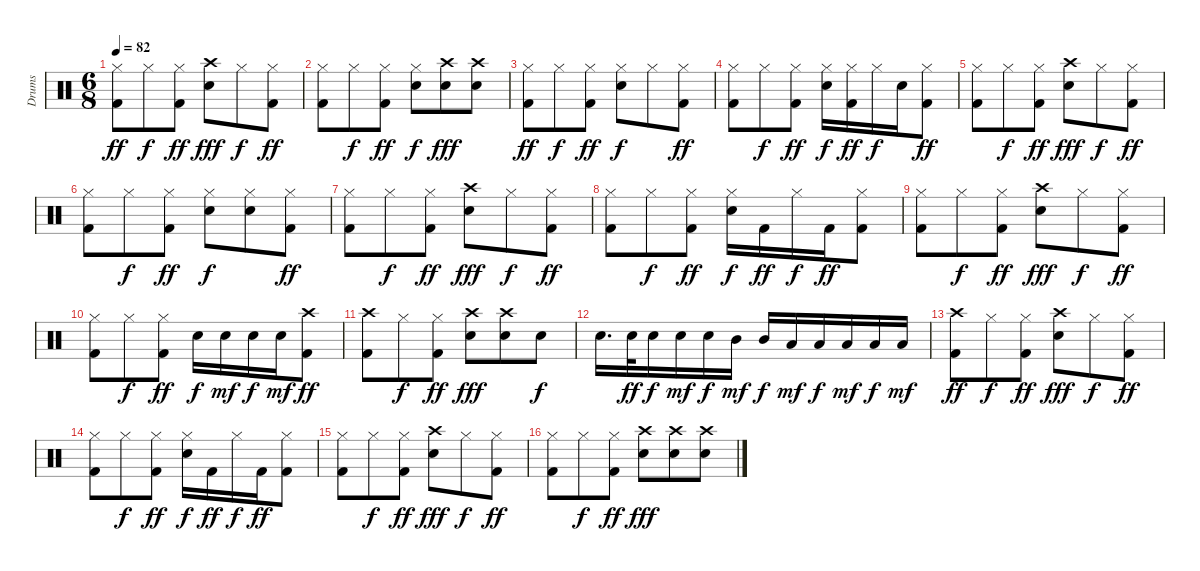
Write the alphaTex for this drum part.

\track ("Drums" "Drums") {instrument percussion}
\staff {score}
\articulation defaults
\ts (6 8)
\tempo 82
\clef neutral
\ks c
("Hi-Hat (closed)" "Kick (hit) 2").8{dy ff} "Hi-Hat (closed)".8{dy f} ("Hi-Hat (closed)" "Kick (hit) 2").8{dy ff} ("Crash high (hit)" "Snare (hit) 2").8{dy fff} "Hi-Hat (closed)".8{dy f} ("Hi-Hat (closed)" "Kick (hit) 2").8{dy ff} |
("Hi-Hat (closed)" "Kick (hit) 2").8 "Hi-Hat (closed)".8{dy f} ("Hi-Hat (closed)" "Kick (hit) 2").8{dy ff} ("Hi-Hat (closed)" "Snare (hit) 2").8{dy f} ("Crash high (hit)" "Snare (hit) 2").8{dy fff} ("Crash high (hit)" "Snare (hit) 2").8 |
("Hi-Hat (closed)" "Kick (hit) 2").8{dy ff} "Hi-Hat (closed)".8{dy f} ("Hi-Hat (closed)" "Kick (hit) 2").8{dy ff} ("Hi-Hat (closed)" "Snare (hit) 2").8{dy f} "Hi-Hat (closed)".8 ("Hi-Hat (closed)" "Kick (hit) 2").8{dy ff} |
("Hi-Hat (closed)" "Kick (hit) 2").8 "Hi-Hat (closed)".8{dy f} ("Hi-Hat (closed)" "Kick (hit) 2").8{dy ff} ("Hi-Hat (closed)" "Snare (hit) 2").16{dy f} ("Hi-Hat (closed)" "Kick (hit) 2").16{dy ff} "Hi-Hat (closed)".16{dy f} "Snare (hit) 2".16 ("Hi-Hat (closed)" "Kick (hit) 2").8{dy ff} |
("Hi-Hat (closed)" "Kick (hit) 2").8 "Hi-Hat (closed)".8{dy f} ("Hi-Hat (closed)" "Kick (hit) 2").8{dy ff} ("Crash high (hit)" "Snare (hit) 2").8{dy fff} "Hi-Hat (closed)".8{dy f} ("Hi-Hat (closed)" "Kick (hit) 2").8{dy ff} |
("Hi-Hat (closed)" "Kick (hit) 2").8 "Hi-Hat (closed)".8{dy f} ("Hi-Hat (closed)" "Kick (hit) 2").8{dy ff} ("Hi-Hat (closed)" "Snare (hit) 2").8{dy f} ("Hi-Hat (closed)" "Snare (hit) 2").8 ("Hi-Hat (closed)" "Kick (hit) 2").8{dy ff} |
("Hi-Hat (closed)" "Kick (hit) 2").8 "Hi-Hat (closed)".8{dy f} ("Hi-Hat (closed)" "Kick (hit) 2").8{dy ff} ("Crash high (hit)" "Snare (hit) 2").8{dy fff} "Hi-Hat (closed)".8{dy f} ("Hi-Hat (closed)" "Kick (hit) 2").8{dy ff} |
("Hi-Hat (closed)" "Kick (hit) 2").8 "Hi-Hat (closed)".8{dy f} ("Hi-Hat (closed)" "Kick (hit) 2").8{dy ff} ("Hi-Hat (closed)" "Snare (hit) 2").16{dy f} "Kick (hit) 2".16{dy ff} "Hi-Hat (closed)".16{dy f} "Kick (hit) 2".16{dy ff} ("Hi-Hat (closed)" "Kick (hit) 2").8 |
("Hi-Hat (closed)" "Kick (hit) 2").8 "Hi-Hat (closed)".8{dy f} ("Hi-Hat (closed)" "Kick (hit) 2").8{dy ff} ("Crash high (hit)" "Snare (hit) 2").8{dy fff} "Hi-Hat (closed)".8{dy f} ("Hi-Hat (closed)" "Kick (hit) 2").8{dy ff} |
("Hi-Hat (closed)" "Kick (hit) 2").8 "Hi-Hat (closed)".8{dy f} ("Hi-Hat (closed)" "Kick (hit) 2").8{dy ff} "Snare (hit) 2".16{dy f} "Snare (hit) 2".16{dy mf} "Snare (hit) 2".16{dy f} "Snare (hit) 2".16{dy mf} ("Crash high (hit)" "Kick (hit) 2").8{dy ff} |
("Crash high (hit)" "Kick (hit) 2").8 "Hi-Hat (closed)".8{dy f} ("Hi-Hat (closed)" "Kick (hit) 2").8{dy ff} ("Crash high (hit)" "Snare (hit) 2").8{dy fff} ("Crash high (hit)" "Snare (hit) 2").8 "Snare (hit) 2".8{dy f} |
"Snare (hit) 2".16{d} "Snare (hit) 2".32{dy ff} "Snare (hit) 2".16{dy f} "Snare (hit) 2".16{dy mf} "Snare (hit) 2".16{dy f} "Mid Tom (hit)".16{dy mf} "Mid Tom (hit)".16{dy f} "Low Tom (hit)".16{dy mf} "Low Tom (hit)".16{dy f} "Low Floor Tom (hit)".16{dy mf} "Low Floor Tom (hit)".16{dy f} "Low Floor Tom (hit)".16{dy mf} |
("Crash high (hit)" "Kick (hit) 2").8{dy ff} "Hi-Hat (closed)".8{dy f} ("Hi-Hat (closed)" "Kick (hit) 2").8{dy ff} ("Crash high (hit)" "Snare (hit) 2").8{dy fff} "Hi-Hat (closed)".8{dy f} ("Hi-Hat (closed)" "Kick (hit) 2").8{dy ff} |
("Hi-Hat (closed)" "Kick (hit) 2").8 "Hi-Hat (closed)".8{dy f} ("Hi-Hat (closed)" "Kick (hit) 2").8{dy ff} ("Hi-Hat (closed)" "Snare (hit) 2").16{dy f} "Kick (hit) 2".16{dy ff} "Hi-Hat (closed)".16{dy f} "Kick (hit) 2".16{dy ff} ("Hi-Hat (closed)" "Kick (hit) 2").8 |
("Hi-Hat (closed)" "Kick (hit) 2").8 "Hi-Hat (closed)".8{dy f} ("Hi-Hat (closed)" "Kick (hit) 2").8{dy ff} ("Crash high (hit)" "Snare (hit) 2").8{dy fff} "Hi-Hat (closed)".8{dy f} ("Hi-Hat (closed)" "Kick (hit) 2").8{dy ff} |
("Hi-Hat (closed)" "Kick (hit) 2").8 "Hi-Hat (closed)".8{dy f} ("Hi-Hat (closed)" "Kick (hit) 2").8{dy ff} ("Crash high (hit)" "Snare (hit) 2").8{dy fff} ("Crash high (hit)" "Snare (hit) 2").8 ("Crash high (hit)" "Snare (hit) 2").8
